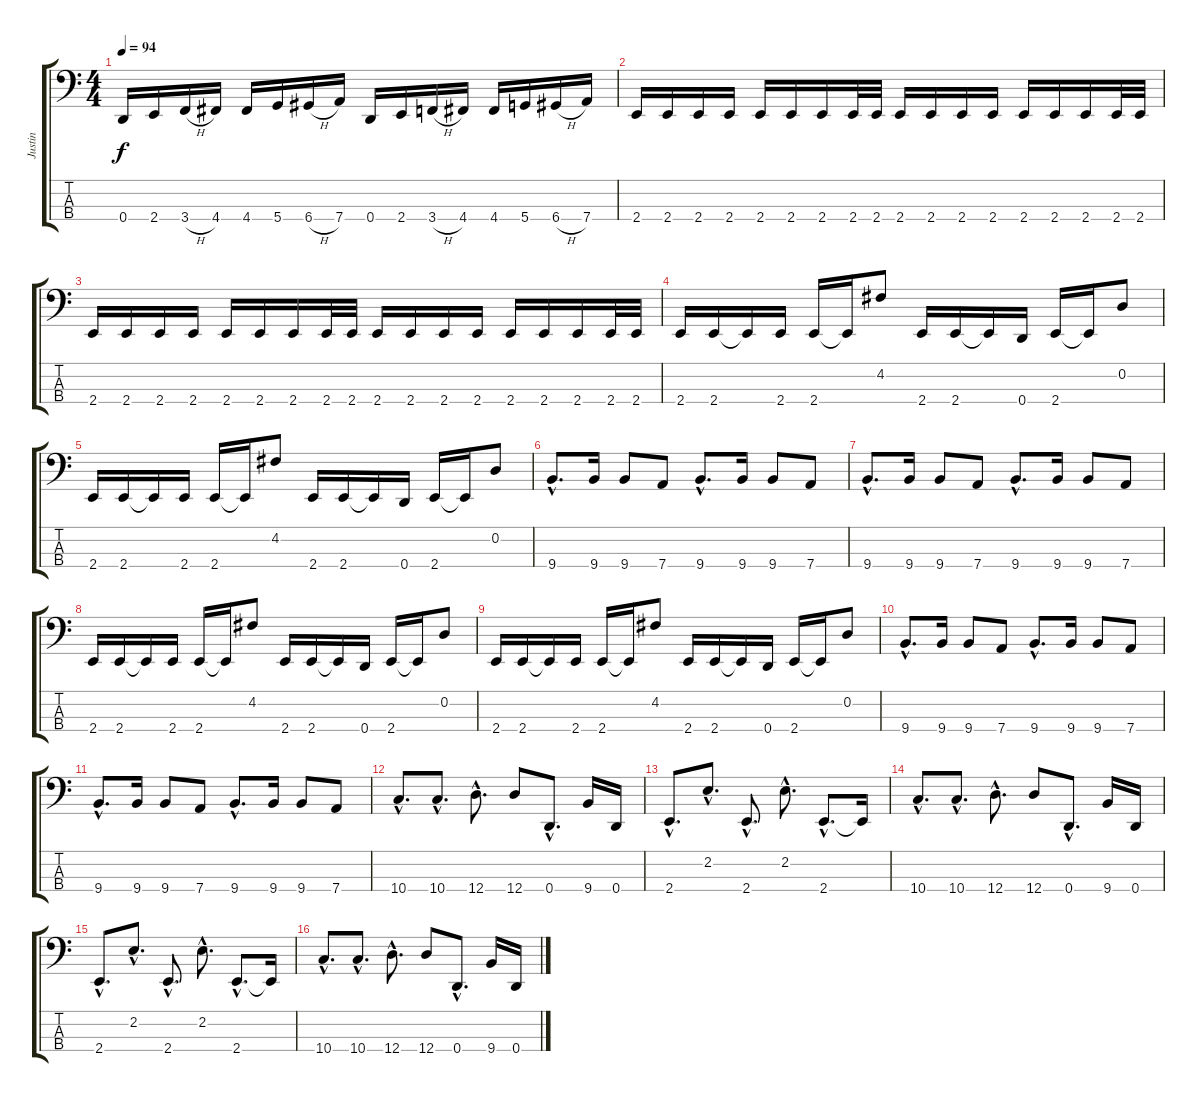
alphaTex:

\track ("Justin" "Justin") {instrument electricbasspick}
\staff {score tabs}
\tuning (G2 D2 A1 D1) {hide}
\ts (4 4)
\tempo 94
\clef f4
\ks c
0.4.16{dy f} 2.4.16 3.4{h}.16 4.4.16 4.4.16 5.4.16 6.4{h}.16 7.4.16 0.4.16 2.4.16 3.4{h}.16 4.4.16 4.4.16 5.4.16 6.4{h}.16 7.4.16 |
2.4.16 2.4.16 2.4.16 2.4.16 2.4.16 2.4.16 2.4.16 2.4.32 2.4.32 2.4.16 2.4.16 2.4.16 2.4.16 2.4.16 2.4.16 2.4.16 2.4.32 2.4.32 |
2.4.16 2.4.16 2.4.16 2.4.16 2.4.16 2.4.16 2.4.16 2.4.32 2.4.32 2.4.16 2.4.16 2.4.16 2.4.16 2.4.16 2.4.16 2.4.16 2.4.32 2.4.32 |
2.4.16 2.4.16 2.4{t}.16 2.4.16 2.4.16 2.4{t}.16 4.2.8 2.4.16 2.4.16 2.4{t}.16 0.4.16 2.4.16 2.4{t}.16 0.2.8 |
2.4.16 2.4.16 2.4{t}.16 2.4.16 2.4.16 2.4{t}.16 4.2.8 2.4.16 2.4.16 2.4{t}.16 0.4.16 2.4.16 2.4{t}.16 0.2.8 |
9.4{hac}.8{d} 9.4.16 9.4.8 7.4.8 9.4{hac}.8{d} 9.4.16 9.4.8 7.4.8 |
9.4{hac}.8{d} 9.4.16 9.4.8 7.4.8 9.4{hac}.8{d} 9.4.16 9.4.8 7.4.8 |
2.4.16 2.4.16 2.4{t}.16 2.4.16 2.4.16 2.4{t}.16 4.2.8 2.4.16 2.4.16 2.4{t}.16 0.4.16 2.4.16 2.4{t}.16 0.2.8 |
2.4.16 2.4.16 2.4{t}.16 2.4.16 2.4.16 2.4{t}.16 4.2.8 2.4.16 2.4.16 2.4{t}.16 0.4.16 2.4.16 2.4{t}.16 0.2.8 |
9.4{hac}.8{d} 9.4.16 9.4.8 7.4.8 9.4{hac}.8{d} 9.4.16 9.4.8 7.4.8 |
9.4{hac}.8{d} 9.4.16 9.4.8 7.4.8 9.4{hac}.8{d} 9.4.16 9.4.8 7.4.8 |
10.4{hac}.8{d} 10.4{hac}.8{d} 12.4{hac}.8{d} 12.4.8 0.4{hac}.8{d} 9.4.16 0.4.16 |
2.4{hac}.8{d} 2.2{hac}.8{d} 2.4{hac}.8{d} 2.2{hac}.8{d} 2.4{hac}.8{d} 2.4{t}.16 |
10.4{hac}.8{d} 10.4{hac}.8{d} 12.4{hac}.8{d} 12.4.8 0.4{hac}.8{d} 9.4.16 0.4.16 |
2.4{hac}.8{d} 2.2{hac}.8{d} 2.4{hac}.8{d} 2.2{hac}.8{d} 2.4{hac}.8{d} 2.4{t}.16 |
10.4{hac}.8{d} 10.4{hac}.8{d} 12.4{hac}.8{d} 12.4.8 0.4{hac}.8{d} 9.4.16 0.4.16
